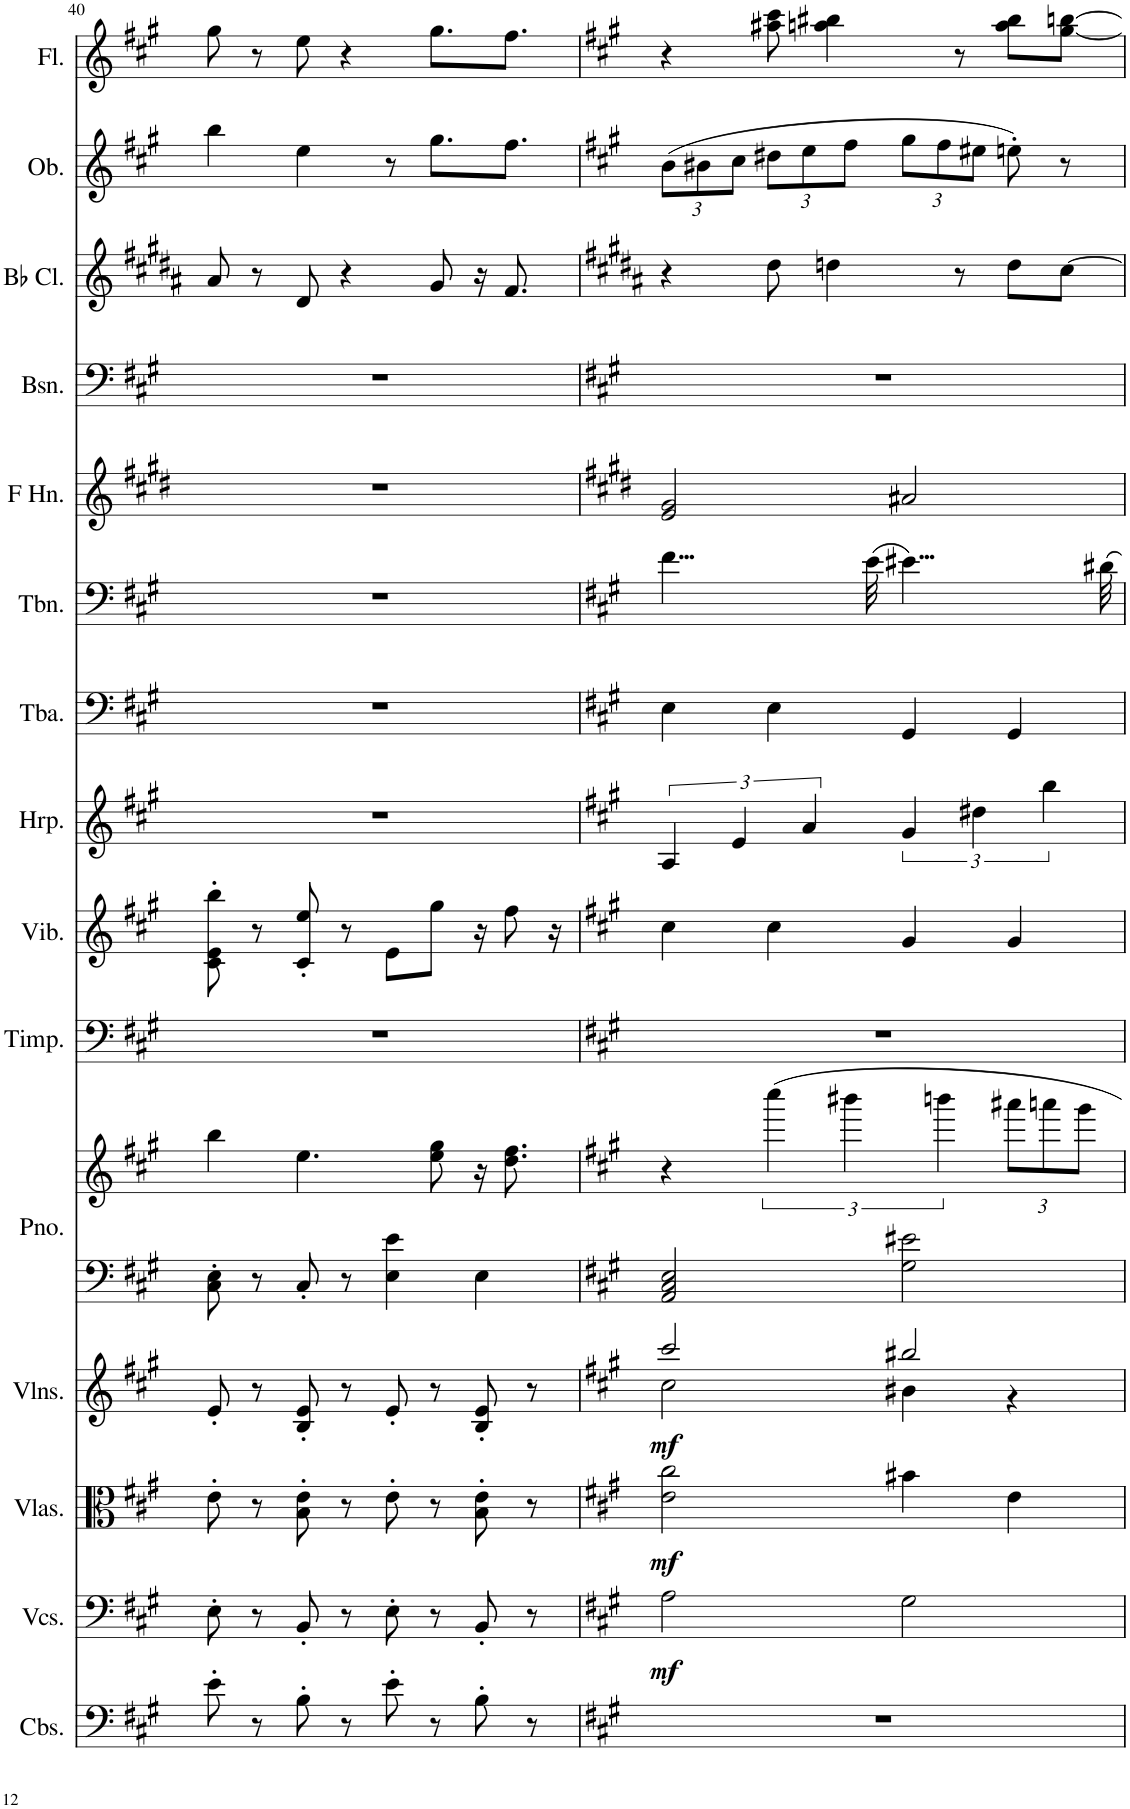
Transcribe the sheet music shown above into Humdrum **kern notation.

**kern	**kern	**dynam	**kern	**dynam	**kern	**dynam	**kern	**kern	**kern	**kern	**kern	**kern	**kern	**kern	**kern	**kern	**kern	**kern
*part15	*part14	*part14	*part13	*part13	*part12	*part12	*part11	*part11	*part10	*part9	*part8	*part7	*part6	*part5	*part4	*part3	*part2	*part1
*staff16	*staff15	*staff15	*staff14	*staff14	*staff13	*staff13	*staff12	*staff11	*staff10	*staff9	*staff8	*staff7	*staff6	*staff5	*staff4	*staff3	*staff2	*staff1
*I"Contrabasses	*I"Violoncellos	*	*I"Violas	*	*I"Violins	*	*I"Piano	*	*I"Timpani	*I"Vibraphone	*I"Harp	*I"Tuba	*I"Trombone	*I"Horn in F	*I"Bassoon	*I"Bb Clarinet	*I"Oboe	*I"Flute
*I'Cbs.	*I'Vcs.	*	*I'Vlas.	*	*I'Vlns.	*	*I'Pno.	*	*I'Timp.	*I'Vib.	*I'Hrp.	*I'Tba.	*I'Tbn.	*	*I'Bsn.	*I'Bb Cl.	*I'Ob.	*I'Fl.
!!LO:PB:g=z
*clefF4	*clefF4	*	*clefC3	*	*clefG2	*	*clefF4	*clefG2	*clefF4	*clefG2	*clefG2	*clefF4	*clefF4	*clefG2	*clefF4	*clefG2	*clefG2	*clefG2
*Trd7c12	*	*	*	*	*	*	*	*	*	*	*	*	*	*Trd4c7	*	*Trd1c2	*	*
*k[f#c#g#]	*k[f#c#g#]	*	*k[f#c#g#]	*	*k[f#c#g#]	*	*k[f#c#g#]	*k[f#c#g#]	*k[f#c#g#]	*k[f#c#g#]	*k[f#c#g#]	*k[f#c#g#]	*k[f#c#g#]	*k[f#c#g#d#]	*k[f#c#g#]	*k[f#c#g#d#a#]	*k[f#c#g#]	*k[f#c#g#]
*M4/4	*M4/4	*	*M4/4	*	*M4/4	*	*M4/4	*M4/4	*M4/4	*M4/4	*M4/4	*M4/4	*M4/4	*M4/4	*M4/4	*M4/4	*M4/4	*M4/4
=40	=40	=40	=40	=40	=40	=40	=40	=40	=40	=40	=40	=40	=40	=40	=40	=40	=40	=40
8e'\	8E'\	.	8e'\	.	8e'/	.	8C#\' 8E\'	4bb\	1r	8c#\' 8e\' 8bb\'	1r	1r	1r	1r	1r	8a#/	4bb\	8gg#\
8r	8r	.	8r	.	8r	.	8r	.	.	8r	.	.	.	.	.	8r	.	8r
8B'\	8BB'/	.	8B\' 8e\'	.	8B/' 8e/'	.	8C#'/	4.ee\	.	8c#/' 8ee/'	.	.	.	.	.	8d#/	4ee\	8ee\
8r	8r	.	8r	.	8r	.	8r	.	.	8r	.	.	.	.	.	4r	.	4r
8e'\	8E'\	.	8e'\	.	8e'/	.	4E\ 4e\	.	.	8e\L	.	.	.	.	.	.	8r	.
8r	8r	.	8r	.	8r	.	.	8ee\ 8gg#\	.	8gg#\J	.	.	.	.	.	8g#/	8.gg#\L	8.gg#\L
8B'\	8BB'/	.	8B\' 8e\'	.	8B/' 8e/'	.	4E\	16r	.	16r	.	.	.	.	.	16r	.	.
.	.	.	.	.	.	.	.	8.dd\ 8.ff#\	.	8ff#\	.	.	.	.	.	8.f#/	8.ff#\J	8.ff#\J
8r	8r	.	8r	.	8r	.	.	.	.	.	.	.	.	.	.	.	.	.
.	.	.	.	.	.	.	.	.	.	16r	.	.	.	.	.	.	.	.
=41	=41	=41	=41	=41	=41	=41	=41	=41	=41	=41	=41	=41	=41	=41	=41	=41	=41	=41
*k[f#c#g#]	*k[f#c#g#]	*	*k[f#c#g#]	*	*k[f#c#g#]	*	*k[f#c#g#]	*k[f#c#g#]	*k[f#c#g#]	*k[f#c#g#]	*k[f#c#g#]	*k[f#c#g#]	*k[f#c#g#]	*k[f#c#g#d#]	*k[f#c#g#]	*k[f#c#g#d#a#]	*k[f#c#g#]	*k[f#c#g#]
*	*	*	*	*	*^	*	*	*	*	*	*	*	*	*	*	*	*	*
*	*	*	*	*	*	*	*	*	*	*	*	*	*	*	*	*	*	*Xbrackettup	*
!	!	!LO:DY:b	!	!LO:DY:b	!	!	!LO:DY:b	!	!	!	!	!	!	!	!	!	!	!	!
1r	2A\	mf	2e\ 2cc#\	mf	2ccc#/	2cc#\	mf	2AA/ 2C#/ 2E/	4r	1r	4cc#\	6A/	4E\	4...f#\	2e/ 2g#/	1r	4r	(12b\L	4r
.	.	.	.	.	.	.	.	.	.	.	.	.	.	.	.	.	.	12b#X\	.
.	.	.	.	.	.	.	.	.	.	.	.	6e/	.	.	.	.	.	12cc#\J	.
.	.	.	.	.	.	.	.	.	6cccc#\	.	4cc#\	.	4E\	.	.	.	8dd#\	12dd#X\L	8aa#X\ 8ccc#\
.	.	.	.	.	.	.	.	.	.	.	.	6a/	.	.	.	.	.	12ee\	.
.	.	.	.	.	.	.	.	.	.	.	.	.	.	.	.	.	4ddn\	.	4aan\ 4bb#X\
.	.	.	.	.	.	.	.	.	6bbb#X\	.	.	.	.	.	.	.	.	12ff#\J	.
.	.	.	.	.	.	.	.	.	.	.	.	.	.	(32e\	.	.	.	.	.
.	2G#\	.	4b#X\	.	2bb#X/	4b#X\	.	2G#\ 2e#X\	.	.	4g#/	6g#/	4GG#/	4...e#X\)	2a#X/	.	.	12gg#\L	.
.	.	.	.	.	.	.	.	.	6bbbn\	.	.	.	.	.	.	.	.	12ff#\	.
.	.	.	.	.	.	.	.	.	.	.	.	.	.	.	.	.	8r	.	8r
.	.	.	.	.	.	.	.	.	.	.	.	6dd#X\	.	.	.	.	.	12ee#X\J	.
*	*	*	*	*	*	*	*	*	*Xbrackettup	*	*	*	*	*	*	*	*	*	*
.	.	.	4e\	.	.	4r	.	.	12aaa#X\L	.	4g#/	.	4GG#/	.	.	.	8dd\L	8een'\)	8aa\ 8bb#\L
.	.	.	.	.	.	.	.	.	12aaan\	.	.	6bb\	.	.	.	.	.	.	.
.	.	.	.	.	.	.	.	.	.	.	.	.	.	.	.	.	[8cc#\J	8r	[8gg#\ [8bbn\J
.	.	.	.	.	.	.	.	.	12ggg#\J	.	.	.	.	.	.	.	.	.	.
.	.	.	.	.	.	.	.	.	.	.	.	.	.	32d#X\	.	.	.	.	.
*	*	*	*	*	*v	*v	*	*	*	*	*	*	*	*	*	*	*	*	*
=	=	=	=	=	=	=	=	=	=	=	=	=	=	=	=	=	=	=
*-	*-	*-	*-	*-	*-	*-	*-	*-	*-	*-	*-	*-	*-	*-	*-	*-	*-	*-
